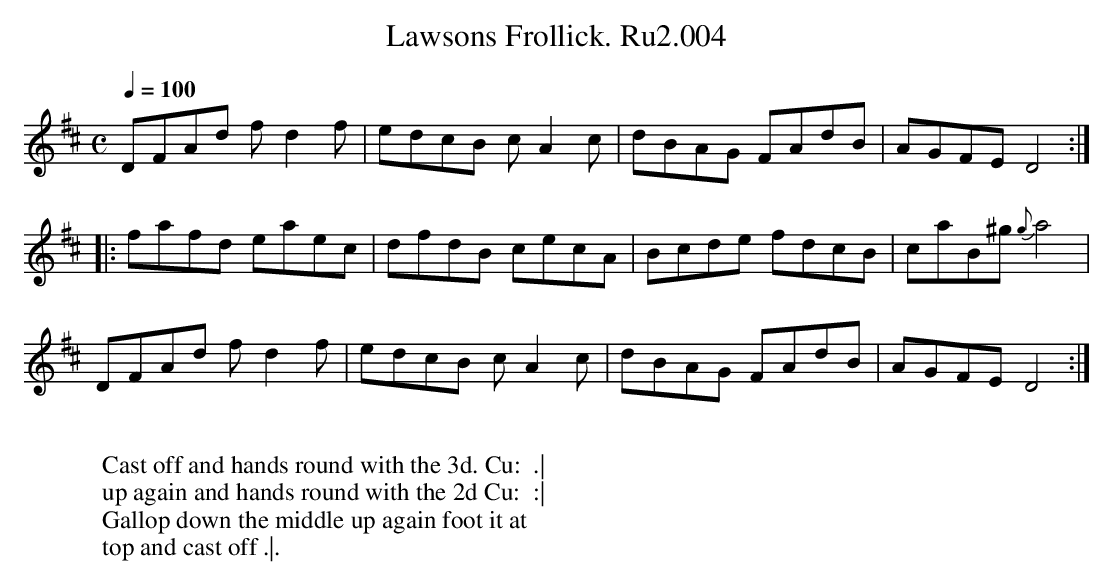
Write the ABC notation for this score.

X:1
T:Lawsons Frollick. Ru2.004
L:1/8
M:C
Q:1/4=100
K:D
DFAd fd2f|edcB cA2c|dBAG FAdB|AGFE D4 :|
|: fafd eaec|dfdB cecA|Bcde fdcB|caB^g {g}a4|
DFAd fd2f|edcB cA2c|dBAG FAdB|AGFE D4 :|
W:
W: Cast off and hands round with the 3d. Cu:  .|
W: up again and hands round with the 2d Cu:  :|
W: Gallop down the middle up again foot it at
W: top and cast off .|.
